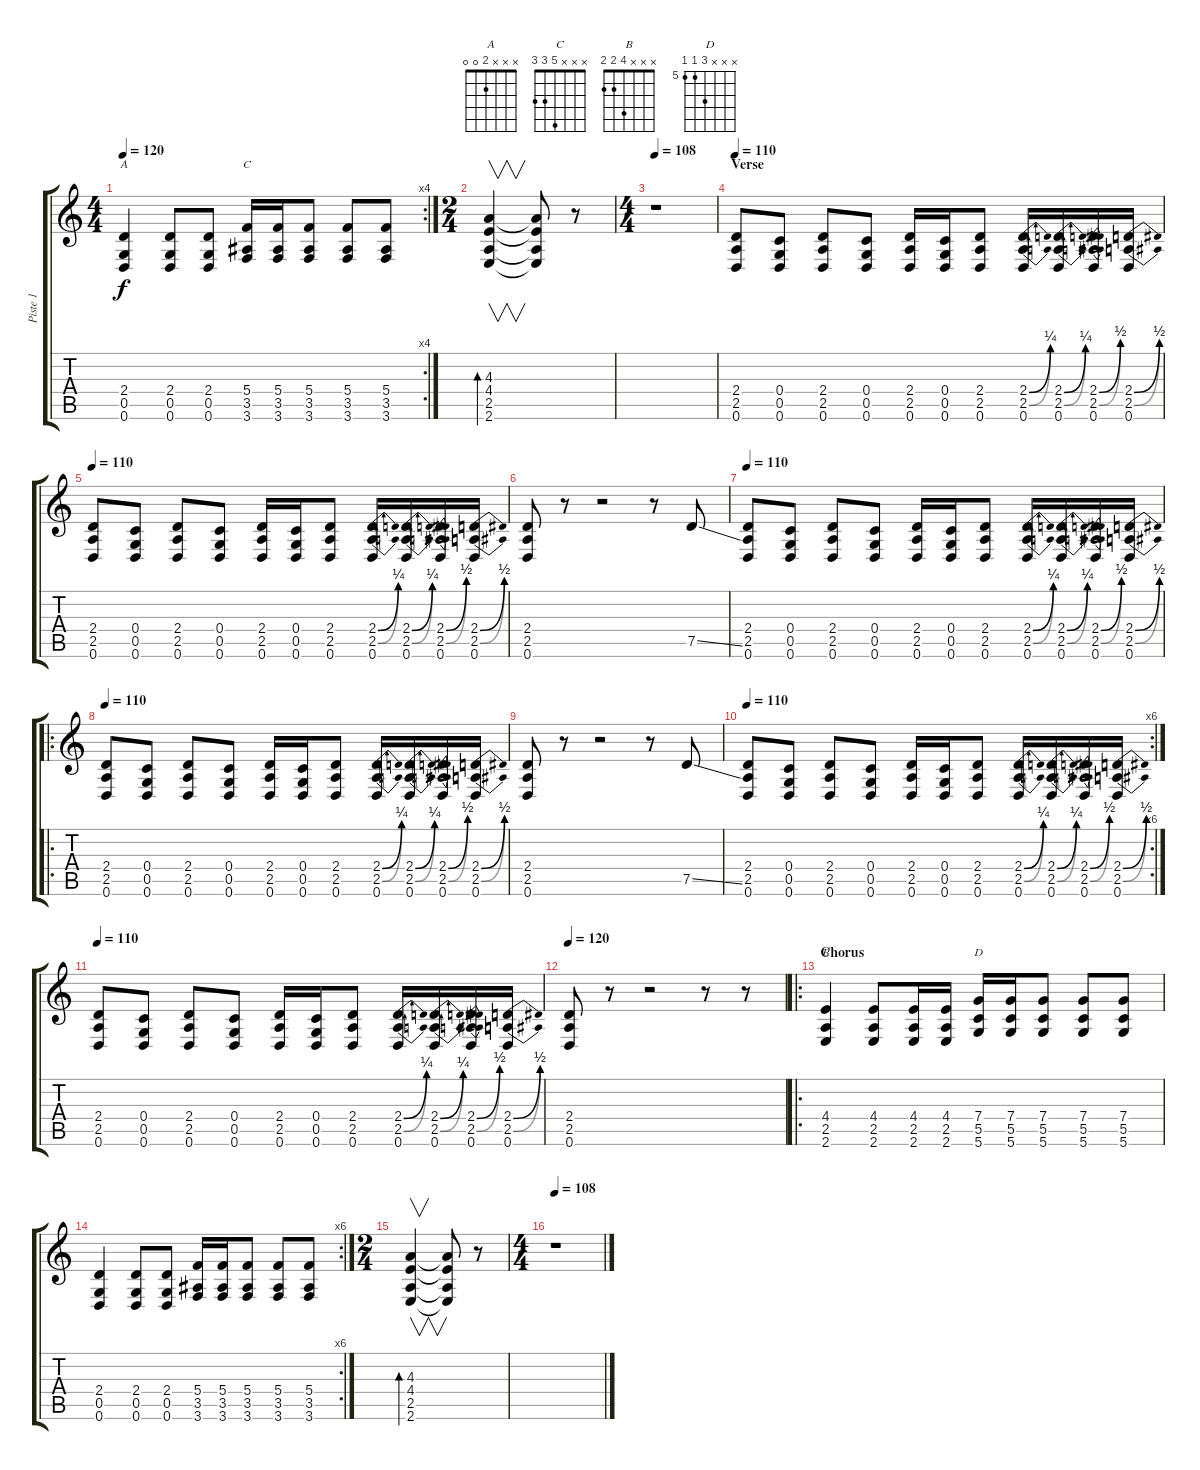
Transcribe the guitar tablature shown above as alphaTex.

\track ("Piste 1" "Piste 1") {instrument distortionguitar}
\staff {score tabs}
\tuning (D4 A3 F3 C3 G2 D2) {hide}
\chord ("A" x x x 2 0 0)
\chord ("C" x x x 5 3 3)
\chord ("B" x x x 4 2 2)
\chord ("D" x x x 7 5 5) {firstfret 5}
\rc 4
\ts (4 4)
\tempo 120
\clef g2
\ks c
(2.4 0.5 0.6).4{ch "A" dy f} (2.4 0.5 0.6).8 (2.4 0.5 0.6).8 (5.4 3.5 3.6).16{ch "C"} (5.4 3.5 3.6).16 (5.4 3.5 3.6).8 (5.4 3.5 3.6).8 (5.4 3.5 3.6).8 |
\ts (2 4)
(4.3 4.4 2.5 2.6).4{v bd 60} (4.3{t} 4.4{t} 2.5{t} 2.6{t}).8 r.8 |
\ts (4 4)
\tempo 108
r.1 |
\section ("" "Verse")
\tempo 110
(2.4 2.5 0.6).8 (0.4 0.5 0.6).8 (2.4 2.5 0.6).8 (0.4 0.5 0.6).8 (2.4 2.5 0.6).16 (0.4 0.5 0.6).16 (2.4 2.5 0.6).8 (2.4{be (bend 0 0 60 1)} 2.5{be (bend 0 0 60 1)} 0.6).16 (2.4{be (bend 0 0 60 1)} 2.5{be (bend 0 0 60 1)} 0.6).16 (2.4{be (bend 0 0 60 2)} 2.5{be (bend 0 0 60 2)} 0.6).16 (2.4{be (bend 0 0 60 2)} 2.5{be (bend 0 0 60 2)} 0.6).16 |
\tempo 110
(2.4 2.5 0.6).8 (0.4 0.5 0.6).8 (2.4 2.5 0.6).8 (0.4 0.5 0.6).8 (2.4 2.5 0.6).16 (0.4 0.5 0.6).16 (2.4 2.5 0.6).8 (2.4{be (bend 0 0 60 1)} 2.5{be (bend 0 0 60 1)} 0.6).16 (2.4{be (bend 0 0 60 1)} 2.5{be (bend 0 0 60 1)} 0.6).16 (2.4{be (bend 0 0 60 2)} 2.5{be (bend 0 0 60 2)} 0.6).16 (2.4{be (bend 0 0 60 2)} 2.5{be (bend 0 0 60 2)} 0.6).16 |
(2.4 2.5 0.6).8 r.8 r.2 r.8 7.5{ss}.8 |
\tempo 110
(2.4 2.5 0.6).8 (0.4 0.5 0.6).8 (2.4 2.5 0.6).8 (0.4 0.5 0.6).8 (2.4 2.5 0.6).16 (0.4 0.5 0.6).16 (2.4 2.5 0.6).8 (2.4{be (bend 0 0 60 1)} 2.5{be (bend 0 0 60 1)} 0.6).16 (2.4{be (bend 0 0 60 1)} 2.5{be (bend 0 0 60 1)} 0.6).16 (2.4{be (bend 0 0 60 2)} 2.5{be (bend 0 0 60 2)} 0.6).16 (2.4{be (bend 0 0 60 2)} 2.5{be (bend 0 0 60 2)} 0.6).16 |
\ro
\tempo 110
(2.4 2.5 0.6).8 (0.4 0.5 0.6).8 (2.4 2.5 0.6).8 (0.4 0.5 0.6).8 (2.4 2.5 0.6).16 (0.4 0.5 0.6).16 (2.4 2.5 0.6).8 (2.4{be (bend 0 0 60 1)} 2.5{be (bend 0 0 60 1)} 0.6).16 (2.4{be (bend 0 0 60 1)} 2.5{be (bend 0 0 60 1)} 0.6).16 (2.4{be (bend 0 0 60 2)} 2.5{be (bend 0 0 60 2)} 0.6).16 (2.4{be (bend 0 0 60 2)} 2.5{be (bend 0 0 60 2)} 0.6).16 |
(2.4 2.5 0.6).8 r.8 r.2 r.8 7.5{ss}.8 |
\rc 6
\tempo 110
(2.4 2.5 0.6).8 (0.4 0.5 0.6).8 (2.4 2.5 0.6).8 (0.4 0.5 0.6).8 (2.4 2.5 0.6).16 (0.4 0.5 0.6).16 (2.4 2.5 0.6).8 (2.4{be (bend 0 0 60 1)} 2.5{be (bend 0 0 60 1)} 0.6).16 (2.4{be (bend 0 0 60 1)} 2.5{be (bend 0 0 60 1)} 0.6).16 (2.4{be (bend 0 0 60 2)} 2.5{be (bend 0 0 60 2)} 0.6).16 (2.4{be (bend 0 0 60 2)} 2.5{be (bend 0 0 60 2)} 0.6).16 |
\tempo 110
(2.4 2.5 0.6).8 (0.4 0.5 0.6).8 (2.4 2.5 0.6).8 (0.4 0.5 0.6).8 (2.4 2.5 0.6).16 (0.4 0.5 0.6).16 (2.4 2.5 0.6).8 (2.4{be (bend 0 0 60 1)} 2.5{be (bend 0 0 60 1)} 0.6).16 (2.4{be (bend 0 0 60 1)} 2.5{be (bend 0 0 60 1)} 0.6).16 (2.4{be (bend 0 0 60 2)} 2.5{be (bend 0 0 60 2)} 0.6).16 (2.4{be (bend 0 0 60 2)} 2.5{be (bend 0 0 60 2)} 0.6).16 |
\tempo 120
(2.4 2.5 0.6).8 r.8 r.2 r.8 r.8 |
\ro
\section ("" "Chorus")
(4.4 2.5 2.6).4{ch "B"} (4.4 2.5 2.6).8 (4.4 2.5 2.6).16 (4.4 2.5 2.6).16 (7.4 5.5 5.6).16{ch "D"} (7.4 5.5 5.6).16 (7.4 5.5 5.6).8 (7.4 5.5 5.6).8 (7.4 5.5 5.6).8 |
\rc 6
(2.4 0.5 0.6).4 (2.4 0.5 0.6).8 (2.4 0.5 0.6).8 (5.4 3.5 3.6).16 (5.4 3.5 3.6).16 (5.4 3.5 3.6).8 (5.4 3.5 3.6).8 (5.4 3.5 3.6).8 |
\ts (2 4)
(4.3 4.4 2.5 2.6).4{v bd 60} (4.3{t} 4.4{t} 2.5{t} 2.6{t}).8 r.8 |
\ts (4 4)
\tempo 108
r.1
